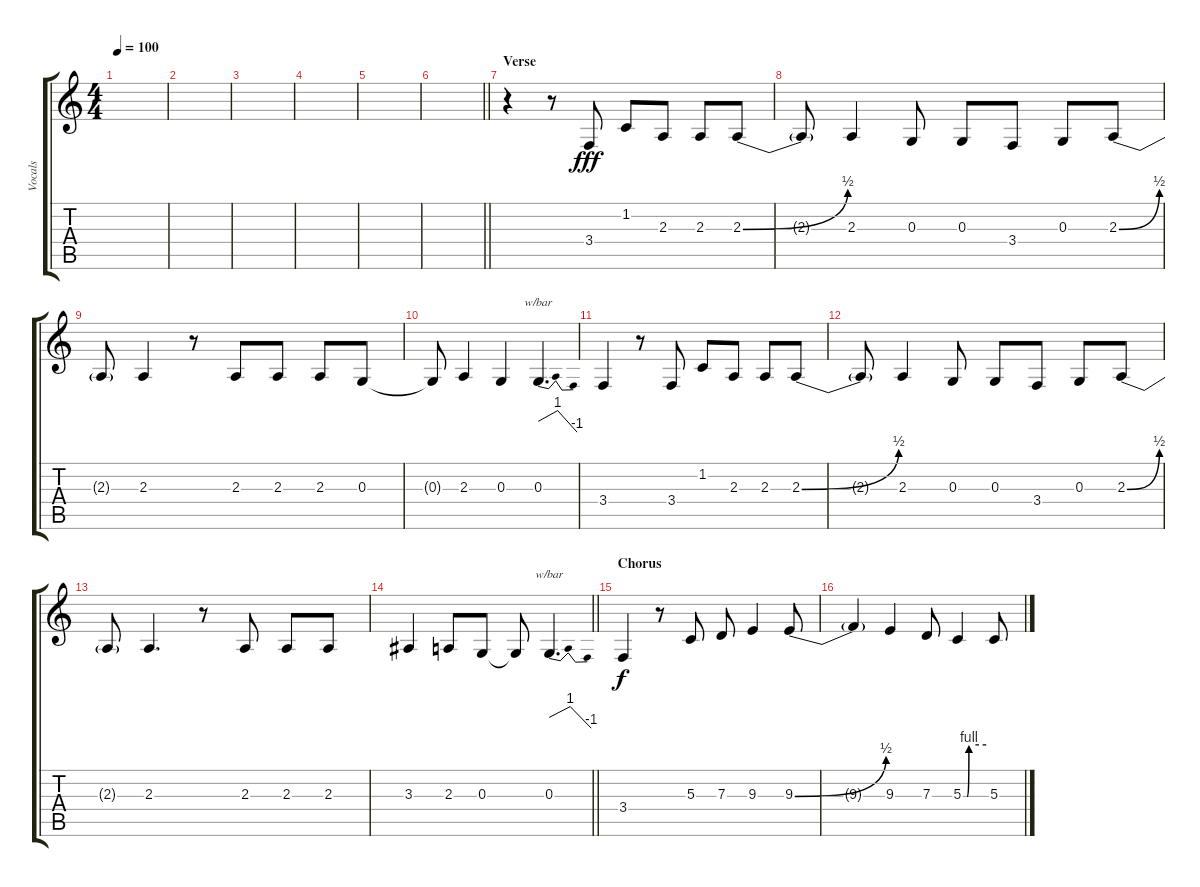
\track ("Vocals" "Vocals") {instrument lead2sawtooth}
\staff {score tabs}
\tuning (E4 B3 G3 D3 A2 E2) {hide}
\ts (4 4)
\tempo 100
\clef g2
\ks c
|
|
|
|
|
\barLineRight lightlight
|
\section ("" "Verse")
r.4 r.8 3.4.8{dy fff} 1.2.8 2.3.8 2.3.8 2.3{be (bend 0 0 60 2)}.8 |
2.3{t}.8 2.3.4 0.3.8 0.3.8 3.4.8 0.3.8 2.3{be (bend 0 0 60 2)}.8 |
2.3{t}.8 2.3.4 r.8 2.3.8 2.3.8 2.3.8 0.3.8 |
0.3{t}.8 2.3.4 0.3.4 0.3.4{d tbe (dip default 0 0 15 4 30 4 60 -4)} |
3.4.4 r.8 3.4.8 1.2.8 2.3.8 2.3.8 2.3{be (bend 0 0 60 2)}.8 |
2.3{t}.8 2.3.4 0.3.8 0.3.8 3.4.8 0.3.8 2.3{be (bend 0 0 60 2)}.8 |
2.3{t}.8 2.3.4{d} r.8 2.3.8 2.3.8 2.3.8 |
\barLineRight lightlight
3.3.4 2.3.8 0.3.8 0.3{t}.8 0.3.4{d tbe (dip default 0 0 15 4 30 4 60 -4)} |
\section ("" "Chorus")
3.4.4{dy f} r.8 5.3.8 7.3.8 9.3.4 9.3{be (bend 0 0 60 2)}.8 |
9.3{t}.4 9.3.4 7.3.8 5.3{be (custom 0 0 10 0 15 4 60 4)}.4 5.3.8
